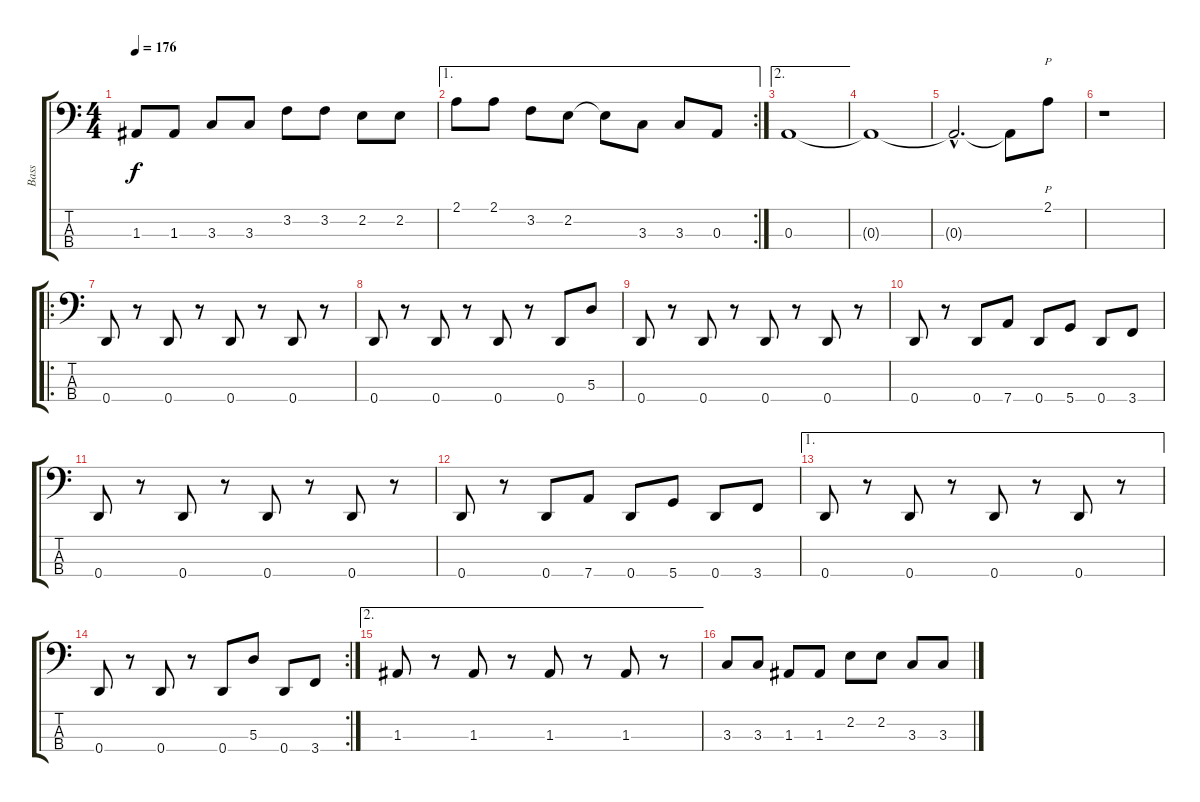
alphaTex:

\track ("Bass" "Bass") {instrument electricbasspick}
\staff {score tabs}
\tuning (G2 D2 A1 D1) {hide}
\ts (4 4)
\tempo 176
\clef f4
\ks c
1.3.8{dy f} 1.3.8 3.3.8 3.3.8 3.2.8 3.2.8 2.2.8 2.2.8 |
\ae 1
\rc 2
2.1.8 2.1.8 3.2.8 2.2.8 2.2{t}.8 3.3.8 3.3.8 0.3.8 |
\ae 2
0.3.1 |
0.3{t}.1 |
0.3{hac t}.2{d} 0.3{t}.8 2.1.8{p} |
r.1 |
\ro
0.4.8 r.8 0.4.8 r.8 0.4.8 r.8 0.4.8 r.8 |
0.4.8 r.8 0.4.8 r.8 0.4.8 r.8 0.4.8 5.3.8 |
0.4.8 r.8 0.4.8 r.8 0.4.8 r.8 0.4.8 r.8 |
0.4.8 r.8 0.4.8 7.4.8 0.4.8 5.4.8 0.4.8 3.4.8 |
0.4.8 r.8 0.4.8 r.8 0.4.8 r.8 0.4.8 r.8 |
0.4.8 r.8 0.4.8 7.4.8 0.4.8 5.4.8 0.4.8 3.4.8 |
\ae 1
0.4.8 r.8 0.4.8 r.8 0.4.8 r.8 0.4.8 r.8 |
\rc 2
0.4.8 r.8 0.4.8 r.8 0.4.8 5.3.8 0.4.8 3.4.8 |
\ae 2
1.3.8 r.8 1.3.8 r.8 1.3.8 r.8 1.3.8 r.8 |
3.3.8 3.3.8 1.3.8 1.3.8 2.2.8 2.2.8 3.3.8 3.3.8
